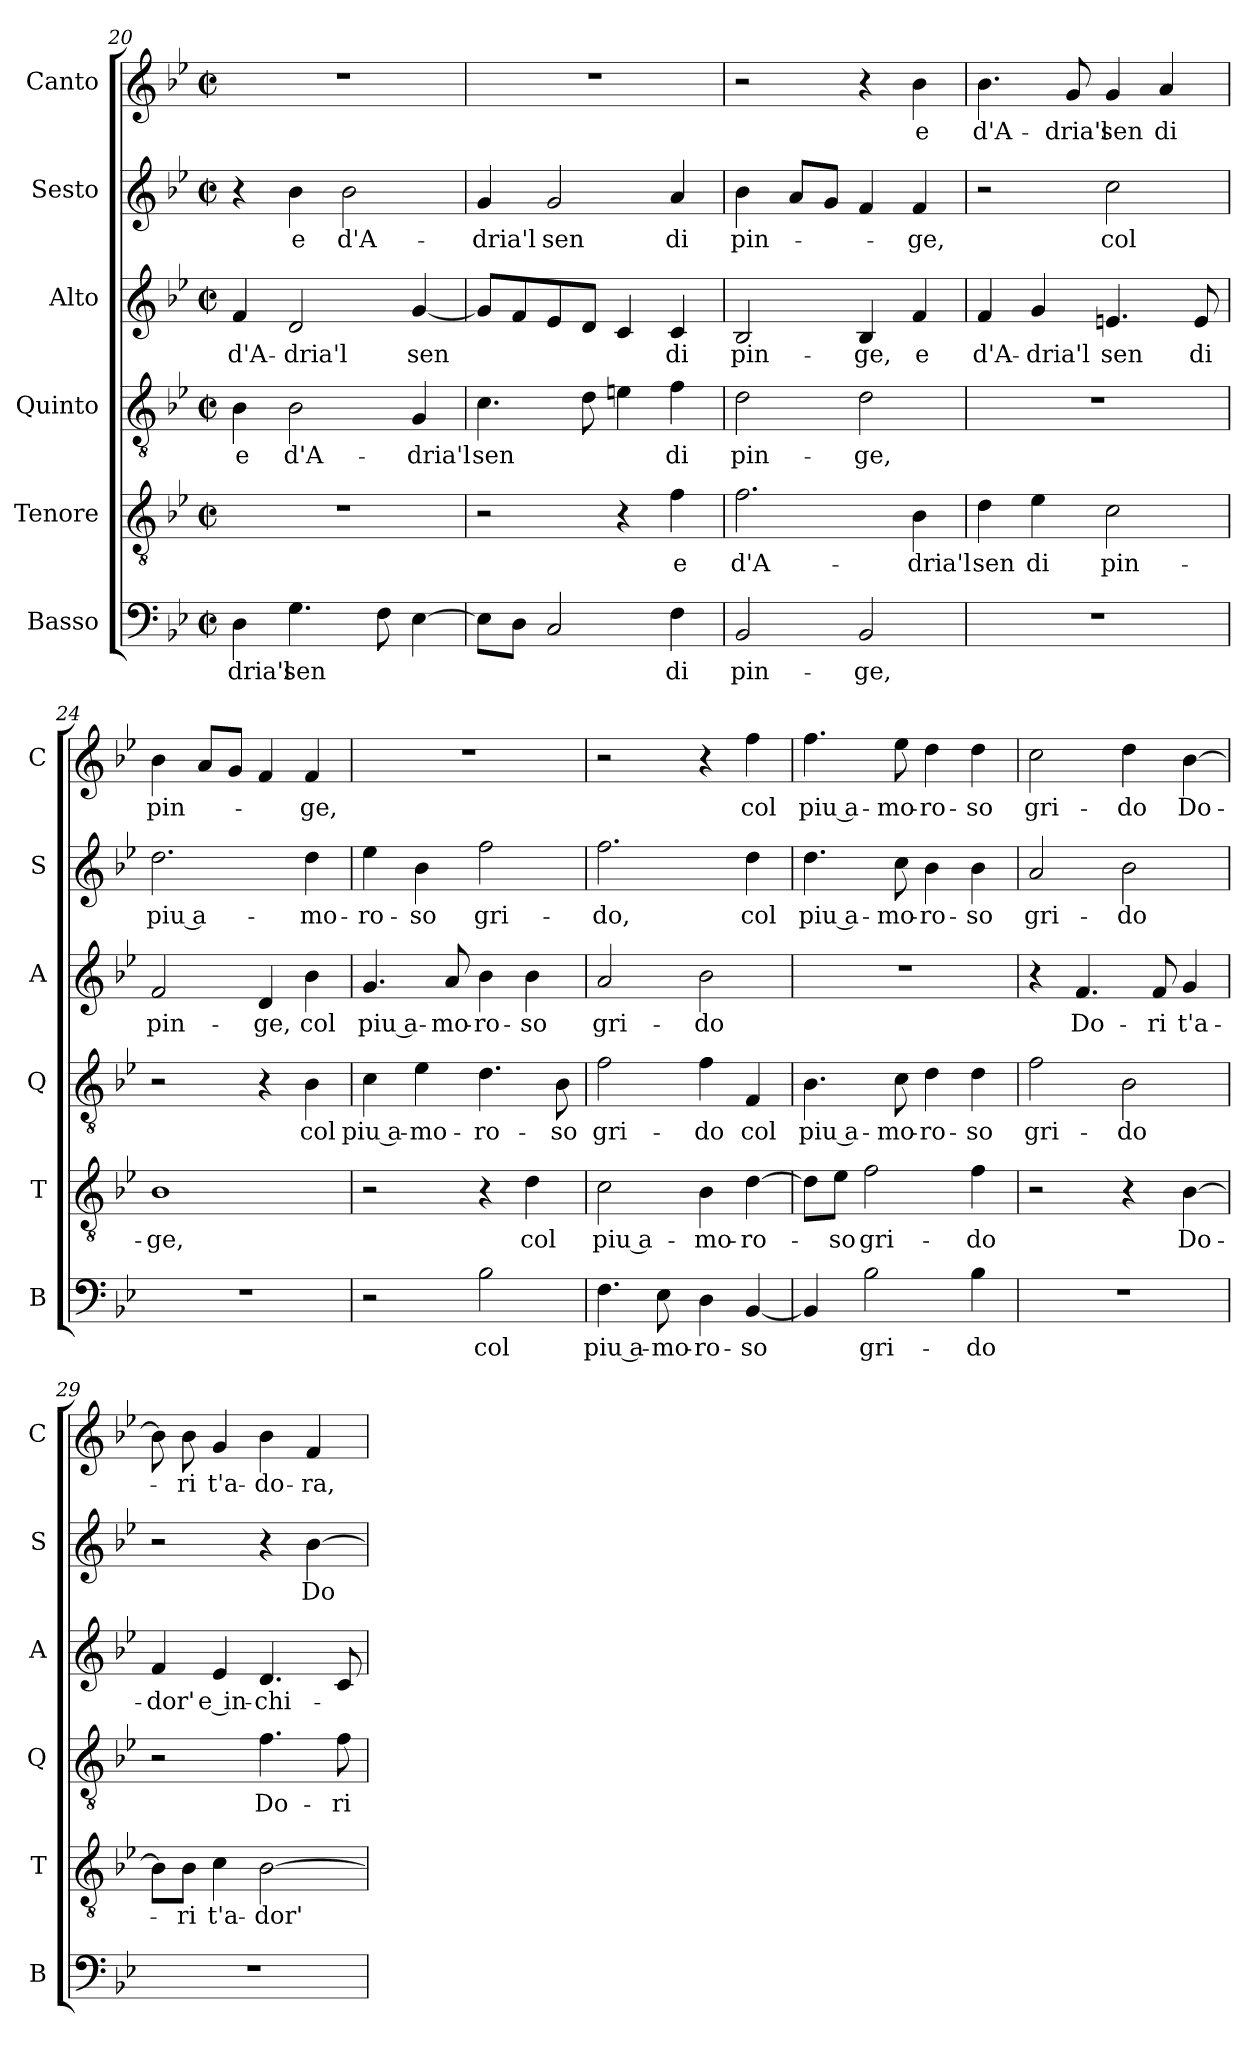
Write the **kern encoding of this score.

**kern	**text	**kern	**text	**kern	**text	**kern	**text	**kern	**text	**kern	**text
*part6	*part6	*part5	*part5	*part4	*part4	*part3	*part3	*part2	*part2	*part1	*part1
*staff6	*staff6	*staff5	*staff5	*staff4	*staff4	*staff3	*staff3	*staff2	*staff2	*staff1	*staff1
*I"Basso	*	*I"Tenore	*	*I"Quinto	*	*I"Alto	*	*I"Sesto	*	*I"Canto	*
*I'B	*	*I'T	*	*I'Q	*	*I'A	*	*I'S	*	*I'C	*
*clefF4	*	*clefGv2	*	*clefGv2	*	*clefG2	*	*clefG2	*	*clefG2	*
*k[b-e-]	*	*k[b-e-]	*	*k[b-e-]	*	*k[b-e-]	*	*k[b-e-]	*	*k[b-e-]	*
*B-:	*	*B-:	*	*B-:	*	*B-:	*	*B-:	*	*B-:	*
*M2/2	*	*M2/2	*	*M2/2	*	*M2/2	*	*M2/2	*	*M2/2	*
*met(c|)	*	*met(c|)	*	*met(c|)	*	*met(c|)	*	*met(c|)	*	*met(c|)	*
=20	=20	=20	=20	=20	=20	=20	=20	=20	=20	=20	=20
!	!LO:LY:b	!	!	!	!LO:LY:b	!	!LO:LY:b	!	!	!	!
4D\	-dria'l	1r	.	4B-\	e	4f/	d'A-	4r	.	1r	.
!	!LO:LY:b	!	!	!	!LO:LY:b	!	!LO:LY:b	!	!LO:LY:b	!	!
4.G\	sen	.	.	2B-\	d'A-	2d/	-dria'l	4b-\	e	.	.
!	!	!	!	!	!	!	!	!	!LO:LY:b	!	!
.	.	.	.	.	.	.	.	2b-\	d'A-	.	.
8F\	.	.	.	.	.	.	.	.	.	.	.
!	!	!	!	!	!LO:LY:b	!	!LO:LY:b	!	!	!	!
[4E-\	.	.	.	4G/	-dria'l	[4g/	sen	.	.	.	.
!!LO:PB:g=z
=21	=21	=21	=21	=21	=21	=21	=21	=21	=21	=21	=21
!	!	!	!	!	!LO:LY:b	!	!	!	!LO:LY:b	!	!
8E-\L]	.	2r	.	4.c\	sen	8g/L]	.	4g/	-dria'l	1r	.
8D\J	.	.	.	.	.	8f/	.	.	.	.	.
!	!	!	!	!	!	!	!	!	!LO:LY:b	!	!
2C/	.	.	.	.	.	8e-/	.	2g/	sen	.	.
.	.	.	.	8d\	.	8d/J	.	.	.	.	.
.	.	4r	.	4en\	.	4c/	.	.	.	.	.
!	!LO:LY:b	!	!LO:LY:b	!	!LO:LY:b	!	!LO:LY:b	!	!LO:LY:b	!	!
4F\	di	4f\	e	4f\	di	4c/	di	4a/	di	.	.
=22	=22	=22	=22	=22	=22	=22	=22	=22	=22	=22	=22
!	!LO:LY:b	!	!LO:LY:b	!	!LO:LY:b	!	!LO:LY:b	!	!LO:LY:b	!	!
2BB-/	pin-	2.f\	d'A-	2d\	pin-	2B-/	pin-	4b-\	pin-	2r	.
.	.	.	.	.	.	.	.	8a/L	.	.	.
.	.	.	.	.	.	.	.	8g/J	.	.	.
!	!LO:LY:b	!	!	!	!LO:LY:b	!	!LO:LY:b	!	!	!	!
2BB-/	-ge,	.	.	2d\	-ge,	4B-/	-ge,	4f/	.	4r	.
!	!	!	!LO:LY:b	!	!	!	!LO:LY:b	!	!LO:LY:b	!	!LO:LY:b
.	.	4B-\	-dria'l	.	.	4f/	e	4f/	-ge,	4b-\	e
=23	=23	=23	=23	=23	=23	=23	=23	=23	=23	=23	=23
!	!	!	!LO:LY:b	!	!	!	!LO:LY:b	!	!	!	!LO:LY:b
1r	.	4d\	sen	1r	.	4f/	d'A-	2r	.	4.b-\	d'A-
!	!	!	!LO:LY:b	!	!	!	!LO:LY:b	!	!	!	!
.	.	4e-\	di	.	.	4g/	-dria'l	.	.	.	.
!	!	!	!	!	!	!	!	!	!	!	!LO:LY:b
.	.	.	.	.	.	.	.	.	.	8g/	-dria'l
!	!	!	!LO:LY:b	!	!	!	!LO:LY:b	!	!LO:LY:b	!	!LO:LY:b
.	.	2c\	pin-	.	.	4.en/	sen	2cc\	col	4g/	sen
!	!	!	!	!	!	!	!	!	!	!	!LO:LY:b
.	.	.	.	.	.	.	.	.	.	4a/	di
!	!	!	!	!	!	!	!LO:LY:b	!	!	!	!
.	.	.	.	.	.	8e/	di	.	.	.	.
=24	=24	=24	=24	=24	=24	=24	=24	=24	=24	=24	=24
!	!	!	!LO:LY:b	!	!	!	!LO:LY:b	!	!LO:LY:b	!	!LO:LY:b
1r	.	1B-	-ge,	2r	.	2f/	pin-	2.dd\	piu a-	4b-\	pin-
.	.	.	.	.	.	.	.	.	.	8a/L	.
.	.	.	.	.	.	.	.	.	.	8g/J	.
!	!	!	!	!	!	!	!LO:LY:b	!	!	!	!
.	.	.	.	4r	.	4d/	-ge,	.	.	4f/	.
!	!	!	!	!	!LO:LY:b	!	!LO:LY:b	!	!LO:LY:b	!	!LO:LY:b
.	.	.	.	4B-\	col	4b-\	col	4dd\	-mo-	4f/	-ge,
=25	=25	=25	=25	=25	=25	=25	=25	=25	=25	=25	=25
!	!	!	!	!	!LO:LY:b	!	!LO:LY:b	!	!LO:LY:b	!	!
2r	.	2r	.	4c\	piu a-	4.g/	piu a-	4ee-\	-ro-	1r	.
!	!	!	!	!	!LO:LY:b	!	!	!	!LO:LY:b	!	!
.	.	.	.	4e-\	-mo-	.	.	4b-\	-so	.	.
!	!	!	!	!	!	!	!LO:LY:b	!	!	!	!
.	.	.	.	.	.	8a/	-mo-	.	.	.	.
!	!LO:LY:b	!	!	!	!LO:LY:b	!	!LO:LY:b	!	!LO:LY:b	!	!
2B-\	col	4r	.	4.d\	-ro-	4b-\	-ro-	2ff\	gri-	.	.
!	!	!	!LO:LY:b	!	!	!	!LO:LY:b	!	!	!	!
.	.	4d\	col	.	.	4b-\	-so	.	.	.	.
!	!	!	!	!	!LO:LY:b	!	!	!	!	!	!
.	.	.	.	8B-\	-so	.	.	.	.	.	.
=26	=26	=26	=26	=26	=26	=26	=26	=26	=26	=26	=26
!	!LO:LY:b	!	!LO:LY:b	!	!LO:LY:b	!	!LO:LY:b	!	!LO:LY:b	!	!
4.F\	piu a-	2c\	piu a-	2f\	gri-	2a/	gri-	2.ff\	-do,	2r	.
!	!LO:LY:b	!	!	!	!	!	!	!	!	!	!
8E-\	-mo-	.	.	.	.	.	.	.	.	.	.
!	!LO:LY:b	!	!LO:LY:b	!	!LO:LY:b	!	!LO:LY:b	!	!	!	!
4D\	-ro-	4B-\	-mo-	4f\	-do	2b-\	-do	.	.	4r	.
!	!LO:LY:b	!	!LO:LY:b	!	!LO:LY:b	!	!	!	!LO:LY:b	!	!LO:LY:b
[4BB-/	-so	[4d\	-ro-	4F/	col	.	.	4dd\	col	4ff\	col
=27	=27	=27	=27	=27	=27	=27	=27	=27	=27	=27	=27
!	!	!	!	!	!LO:LY:b	!	!	!	!LO:LY:b	!	!LO:LY:b
4BB-/]	.	8d\L]	.	4.B-\	piu a-	1r	.	4.dd\	piu a-	4.ff\	piu a-
!	!	!	!LO:LY:b	!	!	!	!	!	!	!	!
.	.	8e-\J	-so	.	.	.	.	.	.	.	.
!	!LO:LY:b	!	!LO:LY:b	!	!	!	!	!	!	!	!
2B-\	gri-	2f\	gri-	.	.	.	.	.	.	.	.
!	!	!	!	!	!LO:LY:b	!	!	!	!LO:LY:b	!	!LO:LY:b
.	.	.	.	8c\	-mo-	.	.	8cc\	-mo-	8ee-\	-mo-
!	!	!	!	!	!LO:LY:b	!	!	!	!LO:LY:b	!	!LO:LY:b
.	.	.	.	4d\	-ro-	.	.	4b-\	-ro-	4dd\	-ro-
!	!LO:LY:b	!	!LO:LY:b	!	!LO:LY:b	!	!	!	!LO:LY:b	!	!LO:LY:b
4B-\	-do	4f\	-do	4d\	-so	.	.	4b-\	-so	4dd\	-so
!!LO:LB:g=z
=28	=28	=28	=28	=28	=28	=28	=28	=28	=28	=28	=28
!	!	!	!	!	!LO:LY:b	!	!	!	!LO:LY:b	!	!LO:LY:b
1r	.	2r	.	2f\	gri-	4r	.	2a/	gri-	2cc\	gri-
!	!	!	!	!	!	!	!LO:LY:b	!	!	!	!
.	.	.	.	.	.	4.f/	Do-	.	.	.	.
!	!	!	!	!	!LO:LY:b	!	!	!	!LO:LY:b	!	!LO:LY:b
.	.	4r	.	2B-\	-do	.	.	2b-\	-do	4dd\	-do
!	!	!	!	!	!	!	!LO:LY:b	!	!	!	!
.	.	.	.	.	.	8f/	-ri	.	.	.	.
!	!	!	!LO:LY:b	!	!	!	!LO:LY:b	!	!	!	!LO:LY:b
.	.	[4B-\	Do-	.	.	4g/	t'a-	.	.	[4b-\	Do-
=29	=29	=29	=29	=29	=29	=29	=29	=29	=29	=29	=29
!	!	!	!	!	!	!	!LO:LY:b	!	!	!	!
1r	.	8B-\L]	.	2r	.	4f/	-dor'	2r	.	8b-\]	.
!	!	!	!LO:LY:b	!	!	!	!	!	!	!	!LO:LY:b
.	.	8B-\J	-ri	.	.	.	.	.	.	8b-\	-ri
!	!	!	!LO:LY:b	!	!	!	!LO:LY:b	!	!	!	!LO:LY:b
.	.	4c\	t'a-	.	.	4e-/	e in-	.	.	4g/	t'a-
!	!	!	!LO:LY:b	!	!LO:LY:b	!	!LO:LY:b	!	!	!	!LO:LY:b
.	.	[2B-\	-dor'	4.f\	Do-	4.d/	-chi-	4r	.	4b-\	-do-
!	!	!	!	!	!	!	!	!	!LO:LY:b	!	!LO:LY:b
.	.	.	.	.	.	.	.	[4b-\	Do-	4f/	-ra,
!	!	!	!	!	!LO:LY:b	!	!	!	!	!	!
.	.	.	.	8f\	-ri	8c/	.	.	.	.	.
=	=	=	=	=	=	=	=	=	=	=	=
*-	*-	*-	*-	*-	*-	*-	*-	*-	*-	*-	*-
